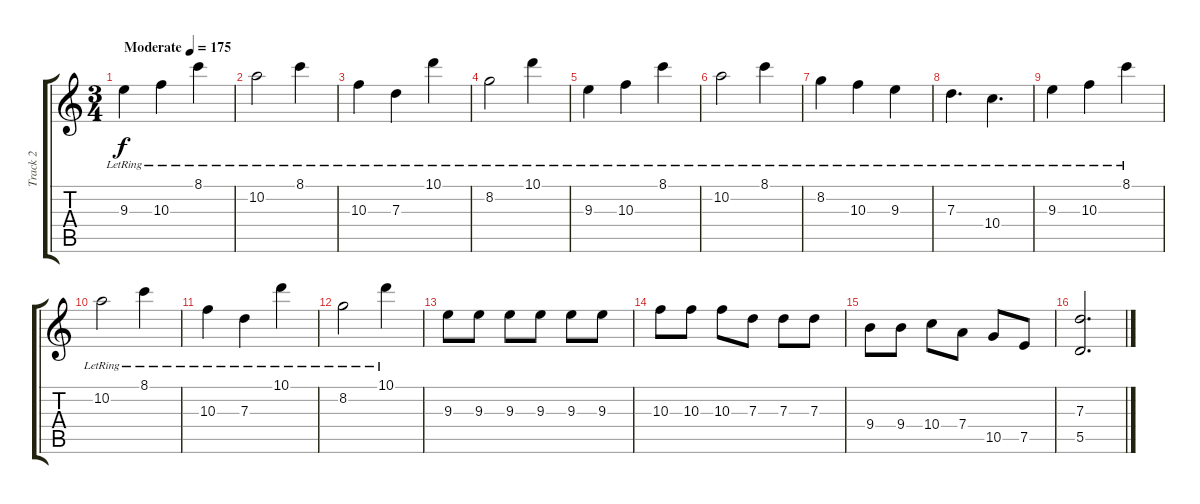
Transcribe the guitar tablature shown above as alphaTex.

\track ("Track 2" "Track 2") {instrument overdrivenguitar}
\staff {score tabs}
\tuning (E4 B3 G3 D3 A2 E2) {hide}
\ts (3 4)
\tempo (175 "Moderate")
\clef g2
\ks c
9.3{lr}.4{dy f instrument overdrivenguitar} 10.3{lr}.4 8.1{lr}.4 |
10.2{lr}.2 8.1{lr}.4 |
10.3{lr}.4 7.3{lr}.4 10.1{lr}.4 |
8.2{lr}.2 10.1{lr}.4 |
9.3{lr}.4 10.3{lr}.4 8.1{lr}.4 |
10.2{lr}.2 8.1{lr}.4 |
8.2{lr}.4 10.3{lr}.4 9.3{lr}.4 |
7.3{lr}.4{d} 10.4{lr}.4{d} |
9.3{lr}.4 10.3{lr}.4 8.1{lr}.4 |
10.2{lr}.2 8.1{lr}.4 |
10.3{lr}.4 7.3{lr}.4 10.1{lr}.4 |
8.2{lr}.2 10.1{lr}.4 |
9.3.8 9.3.8 9.3.8 9.3.8 9.3.8 9.3.8 |
10.3.8 10.3.8 10.3.8 7.3.8 7.3.8 7.3.8 |
9.4.8 9.4.8 10.4.8 7.4.8 10.5.8 7.5.8 |
(7.3 5.5).2{d}
